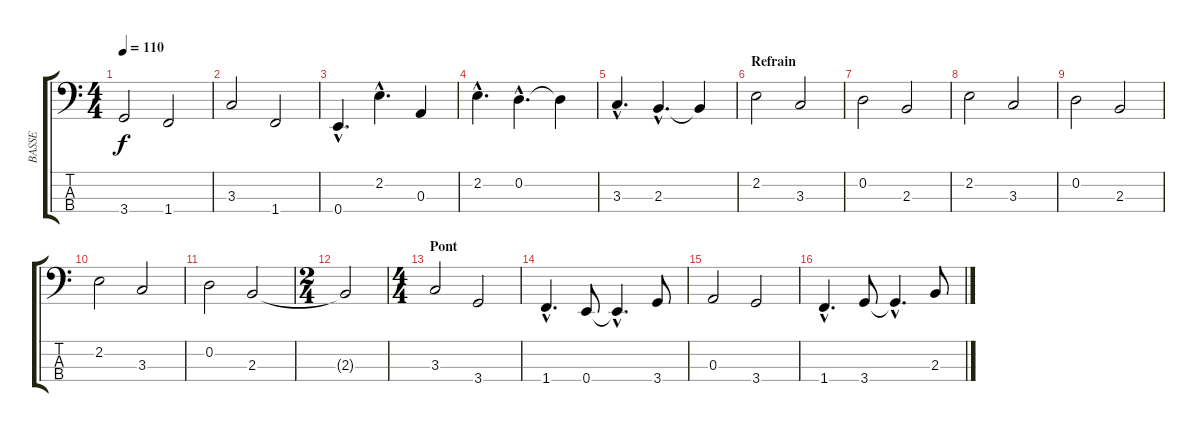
\track ("BASSE" "BASSE") {instrument electricbassfinger}
\staff {score tabs}
\tuning (G2 D2 A1 E1) {hide}
\ts (4 4)
\tempo 110
\clef f4
\ks c
3.4.2{dy f} 1.4.2 |
3.3.2 1.4.2 |
0.4{hac}.4{d} 2.2{hac}.4{d} 0.3.4 |
2.2{hac}.4{d} 0.2{hac}.4{d} 0.2{t}.4 |
3.3{hac}.4{d} 2.3{hac}.4{d} 2.3{t}.4 |
\section ("" "Refrain")
2.2.2 3.3.2 |
0.2.2 2.3.2 |
2.2.2 3.3.2 |
0.2.2 2.3.2 |
2.2.2 3.3.2 |
0.2.2 2.3.2 |
\ts (2 4)
2.3{t}.2 |
\ts (4 4)
\section ("" "Pont")
3.3.2 3.4.2 |
1.4{hac}.4{d} 0.4.8 0.4{hac t}.4{d} 3.4.8 |
0.3.2 3.4.2 |
1.4{hac}.4{d} 3.4.8 3.4{hac t}.4{d} 2.3.8
